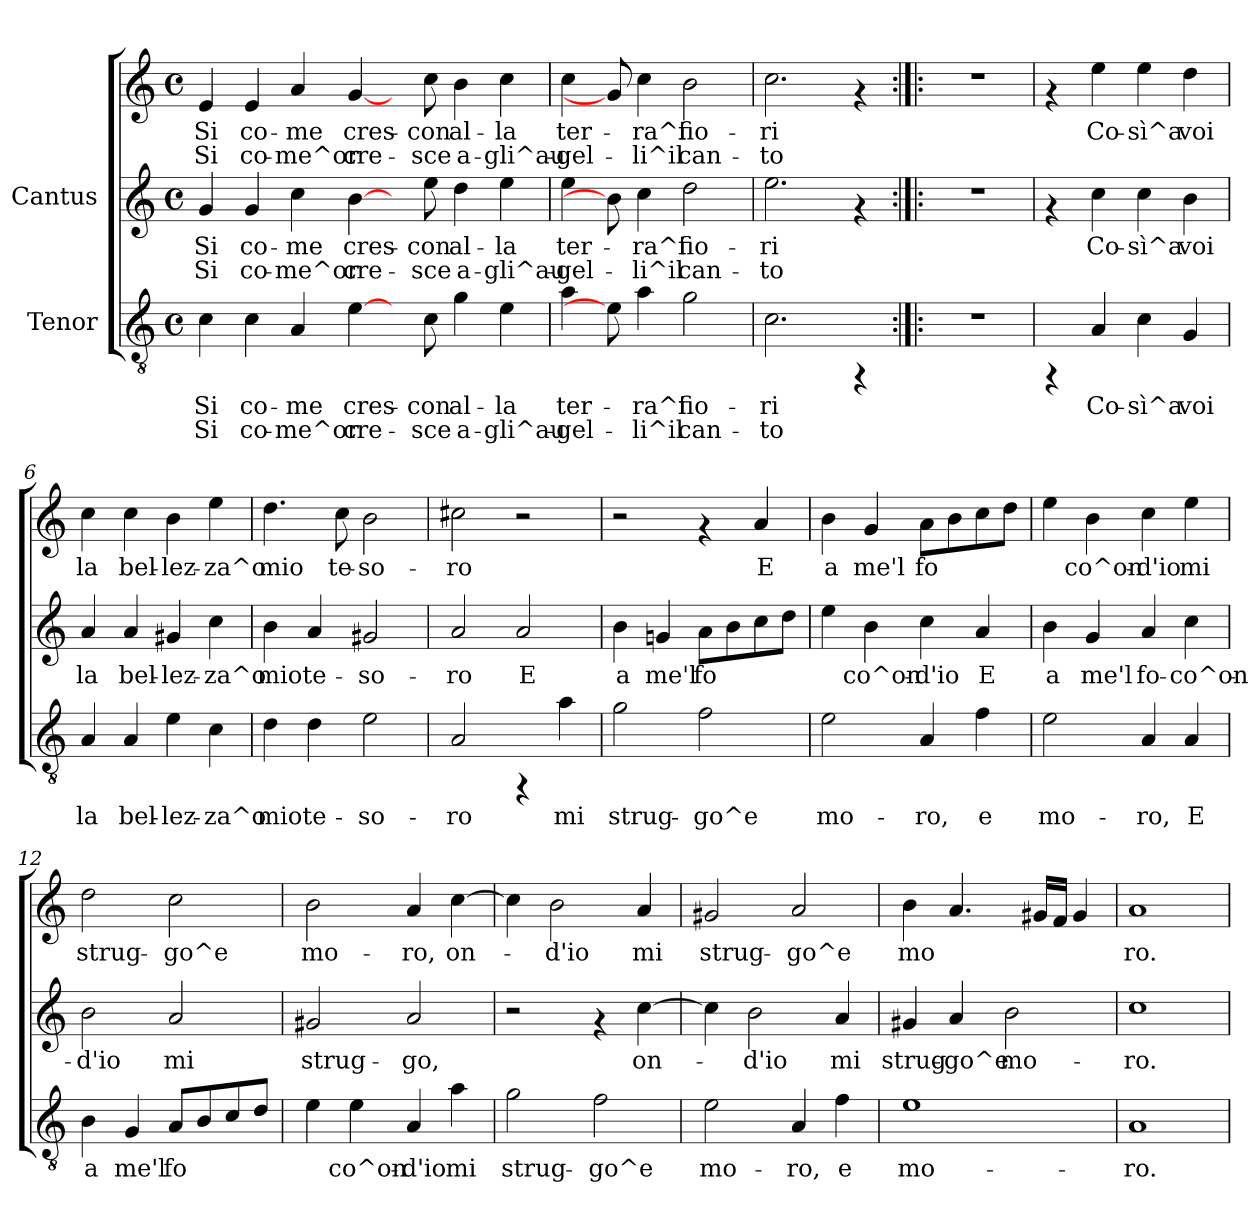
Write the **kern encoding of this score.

**kern	**text	**text	**kern	**text	**text	**kern	**text	**text
*part2	*part2	*part2	*part1	*part1	*part1	*part1	*part1	*part1
*staff3	*staff3	*staff3	*staff2	*staff2	*staff2	*staff1	*staff1	*staff1
*I"Tenor	*	*	*I"Cantus	*	*	*	*	*
!!LO:PB:g=z
*stria5	*	*	*stria5	*	*	*stria5	*	*
*clefGv2	*	*	*clefG2	*	*	*clefG2	*	*
*M4/4	*	*	*M4/4	*	*	*M4/4	*	*
*met(c)	*	*	*met(c)	*	*	*met(c)	*	*
*MM144	*	*	*MM144	*	*	*MM144	*	*
=1	=1	=1	=1	=1	=1	=1	=1	=1
!	!LO:LY:b:cj	!LO:LY:b:cj	!	!LO:LY:b:cj	!LO:LY:b:cj	!	!LO:LY:b:cj	!LO:LY:b:cj
4c\	Si	Si	4g/	-Si	Si	4e/	Si	Si
!	!LO:LY:b:cj	!LO:LY:b:cj	!	!LO:LY:b:cj	!LO:LY:b:cj	!	!LO:LY:b:cj	!LO:LY:b:cj
4c\	co-	-co-	4g/	co-	-co-	4e/	co-	-co-
!	!LO:LY:b:cj	!LO:LY:b:cj	!	!LO:LY:b:cj	!LO:LY:b:cj	!	!LO:LY:b:cj	!LO:LY:b:cj
4A/	-me	me^or	4cc\	-me	me^or	4a/	-me	me^or
!	!LO:LY:b:cj	!LO:LY:b:cj	!	!LO:LY:b:cj	!LO:LY:b:cj	!	!LO:LY:b:cj	!LO:LY:b:cj
[4e\	cres-	-cre-	[4b\	cres-	-cre-	[4g/	cres-	-cre-
8ryy	.	.	8ryy	.	.	8ryy	.	.
!	!LO:LY:b:cj	!LO:LY:b:cj	!	!LO:LY:b:cj	!LO:LY:b:cj	!	!LO:LY:b:cj	!LO:LY:b:cj
8c\	-con	sce	8ee\	-con	sce	8cc\	-con	sce
!	!LO:LY:b:cj	!LO:LY:b:cj	!	!LO:LY:b:cj	!LO:LY:b:cj	!	!LO:LY:b:cj	!LO:LY:b:cj
4g\	al-	-a-	4dd\	al-	-a-	4b\	al-	-a-
!	!LO:LY:b:cj	!LO:LY:b:cj	!	!LO:LY:b:cj	!LO:LY:b:cj	!	!LO:LY:b:cj	!LO:LY:b:cj
4e\	-la	gli^au-	4ee\	-la	gli^au-	4cc\	-la	gli^au-
=2	=2	=2	=2	=2	=2	=2	=2	=2
!	!LO:LY:b:cj	!LO:LY:b:cj	!	!LO:LY:b:cj	!LO:LY:b:cj	!	!LO:LY:b:cj	!LO:LY:b:cj
4a\	-ter-	-gel-	4ee\	-ter-	-gel-	4cc\	-ter-	-gel-
8e\]	.	.	8b\]	.	.	8g/]	.	.
!	!LO:LY:b:cj	!LO:LY:b:cj	!	!LO:LY:b:cj	!LO:LY:b:cj	!	!LO:LY:b:cj	!LO:LY:b:cj
4a\	-ra^i	li^il	4cc\	-ra^i	li^il	4cc\	-ra^i	li^il
!	!LO:LY:b:cj	!LO:LY:b:cj	!	!LO:LY:b:cj	!LO:LY:b:cj	!	!LO:LY:b:cj	!LO:LY:b:cj
2g\	fio-	-can-	2dd\	fio-	-can-	2b\	fio-	-can-
=3	=3	=3	=3	=3	=3	=3	=3	=3
!	!LO:LY:b:cj	!LO:LY:b:cj	!	!LO:LY:b:cj	!LO:LY:b:cj	!	!LO:LY:b:cj	!LO:LY:b:cj
2.c\	-ri	to	2.ee\	ri	to	2.cc\	-ri	to
4rFF	.	.	4rf	.	.	4rf	.	.
=4:|!|:	=4:|!|:	=4:|!|:	=4:|!|:	=4:|!|:	=4:|!|:	=4:|!|:	=4:|!|:	=4:|!|:
1r	.	.	1r	.	.	1r	.	.
!!LO:LB:g=z
=5	=5	=5	=5	=5	=5	=5	=5	=5
4rFF	.	.	4rf	.	.	4rf	.	.
!	!LO:LY:b:cj	!	!	!LO:LY:b:cj	!	!	!LO:LY:b:cj	!
4A/	Co-	.	4cc\	Co-	.	4ee\	Co-	.
!	!LO:LY:b:cj	!	!	!LO:LY:b:cj	!	!	!LO:LY:b:cj	!
4c\	-sì^a	.	4cc\	-sì^a	.	4ee\	-sì^a	.
!	!LO:LY:b:cj	!	!	!LO:LY:b:cj	!	!	!LO:LY:b:cj	!
4G/	voi	.	4b\	voi	.	4dd\	voi	.
=6	=6	=6	=6	=6	=6	=6	=6	=6
!	!LO:LY:b:cj	!	!	!LO:LY:b:cj	!	!	!LO:LY:b:cj	!
4A/	la	.	4a/	la	.	4cc\	la	.
!	!LO:LY:b:cj	!	!	!LO:LY:b:cj	!	!	!LO:LY:b:cj	!
4A/	bel-	.	4a/	bel-	.	4cc\	bel-	.
!	!LO:LY:b:cj	!	!	!LO:LY:b:cj	!	!	!LO:LY:b:cj	!
4e\	-lez-	.	4g#X/	-lez-	.	4b\	-lez-	.
!	!LO:LY:b:cj	!	!	!LO:LY:b:cj	!	!	!LO:LY:b:cj	!
4c\	-za^o	.	4cc\	-za^o	.	4ee\	-za^o	.
=7	=7	=7	=7	=7	=7	=7	=7	=7
!	!LO:LY:b:cj	!	!	!LO:LY:b:cj	!	!	!LO:LY:b:cj	!
4d\	mio	.	4b\	-mio	.	4.dd\	mio	.
!	!LO:LY:b:cj	!	!	!LO:LY:b:cj	!	!	!	!
4d\	te-	.	4a/	te-	.	.	.	.
!	!	!	!	!	!	!	!LO:LY:b:cj	!
.	.	.	.	.	.	8cc\	te-	.
!	!LO:LY:b:cj	!	!	!LO:LY:b:cj	!	!	!LO:LY:b:cj	!
2e\	-so-	.	2g#X/	-so-	.	2b\	-so-	.
=8	=8	=8	=8	=8	=8	=8	=8	=8
!	!LO:LY:b:cj	!	!	!LO:LY:b:cj	!	!	!LO:LY:b:cj	!
2A/	-ro	.	2a/	ro	.	2cc#X\	-ro	.
!	!	!	!	!LO:LY:b:cj	!	!	!	!
4rFF	.	.	2a/	E	.	2r	.	.
!	!LO:LY:b:cj	!	!	!	!	!	!	!
4a\	mi	.	.	.	.	.	.	.
=9	=9	=9	=9	=9	=9	=9	=9	=9
!	!LO:LY:b:cj	!	!	!LO:LY:b:cj	!	!	!	!
2g\	strug-	.	4b\	a	.	2r	.	.
!	!	!	!	!LO:LY:b:cj	!	!	!	!
.	.	.	4gn/	me'l	.	.	.	.
!	!LO:LY:b:cj	!	!	!LO:LY:b:cj	!	!	!	!
2f\	-go^e	.	8a\L	fo-	.	4rf	.	.
!	!	!	!	!LO:LY:b:cj	!	!	!	!
.	.	.	8b\	--	.	.	.	.
!	!	!	!	!LO:LY:b:cj	!	!	!LO:LY:b:cj	!
.	.	.	8cc\	--	.	4a/	E	.
!	!	!	!	!LO:LY:b:cj	!	!	!	!
.	.	.	8dd\J	--	.	.	.	.
!!LO:LB:g=z
=10	=10	=10	=10	=10	=10	=10	=10	=10
!	!LO:LY:b:cj	!	!	!LO:LY:b:cj	!	!	!LO:LY:b:cj	!
2e\	mo-	.	4ee\	-	.	4b\	-a	.
!	!	!	!	!LO:LY:b:cj	!	!	!LO:LY:b:cj	!
.	.	.	4b\	co^on-	.	4g/	me'l	.
!	!LO:LY:b:cj	!	!	!LO:LY:b:cj	!	!	!LO:LY:b:cj	!
4A/	-ro,	.	4cc\	-d'io	.	8a\L	fo-	.
!	!	!	!	!	!	!	!LO:LY:b:cj	!
.	.	.	.	.	.	8b\	--	.
!	!LO:LY:b:cj	!	!	!LO:LY:b:cj	!	!	!LO:LY:b:cj	!
4f\	e	.	4a/	E	.	8cc\	--	.
!	!	!	!	!	!	!	!LO:LY:b:cj	!
.	.	.	.	.	.	8dd\J	--	.
=11	=11	=11	=11	=11	=11	=11	=11	=11
!	!LO:LY:b:cj	!	!	!LO:LY:b:cj	!	!	!LO:LY:b:cj	!
2e\	mo-	.	4b\	a	.	4ee\	.	.
!	!	!	!	!LO:LY:b:cj	!	!	!LO:LY:b:cj	!
.	.	.	4g/	me'l	.	4b\	co^on-	.
!	!LO:LY:b:cj	!	!	!LO:LY:b:cj	!	!	!LO:LY:b:cj	!
4A/	-ro,	.	4a/	fo-	.	4cc\	-d'io	.
!	!LO:LY:b:cj	!	!	!LO:LY:b:cj	!	!	!LO:LY:b:cj	!
4A/	E	.	4cc\	-co^on-	.	4ee\	mi	.
=12	=12	=12	=12	=12	=12	=12	=12	=12
!	!LO:LY:b:cj	!	!	!LO:LY:b:cj	!	!	!LO:LY:b:cj	!
4B\	a	.	2b\	d'io	.	2dd\	-strug-	.
!	!LO:LY:b:cj	!	!	!	!	!	!	!
4G/	me'l	.	.	.	.	.	.	.
!	!LO:LY:b:cj	!	!	!LO:LY:b:cj	!	!	!LO:LY:b:cj	!
8A/L	fo-	.	2a/	mi	.	2cc\	-go^e	.
!	!LO:LY:b:cj	!	!	!	!	!	!	!
8B/	--	.	.	.	.	.	.	.
!	!LO:LY:b:cj	!	!	!	!	!	!	!
8c/	--	.	.	.	.	.	.	.
!	!LO:LY:b:cj	!	!	!	!	!	!	!
8d/J	--	.	.	.	.	.	.	.
=13	=13	=13	=13	=13	=13	=13	=13	=13
!	!LO:LY:b:cj	!	!	!LO:LY:b:cj	!	!	!LO:LY:b:cj	!
4e\	-	.	2g#X/	-strug-	.	2b\	mo-	.
!	!LO:LY:b:cj	!	!	!	!	!	!	!
4e\	co^on-	.	.	.	.	.	.	.
!	!LO:LY:b:cj	!	!	!LO:LY:b:cj	!	!	!LO:LY:b:cj	!
4A/	-d'io	.	2a/	-go,	.	4a/	-ro,	.
!	!LO:LY:b:cj	!	!	!	!	!	!LO:LY:b:cj	!
4a\	mi	.	.	.	.	[>4cc\	on-	.
!!LO:PB:g=z
=14	=14	=14	=14	=14	=14	=14	=14	=14
!	!LO:LY:b:cj	!	!	!	!	!	!LO:LY:b:cj	!
2g\	strug-	.	2r	.	.	4cc\]	.	.
!	!	!	!	!	!	!	!LO:LY:b:cj	!
.	.	.	.	.	.	2b\	d'io	.
!	!LO:LY:b:cj	!	!	!	!	!	!	!
2f\	-go^e	.	4rf	.	.	.	.	.
!	!	!	!	!LO:LY:b:cj	!	!	!LO:LY:b:cj	!
.	.	.	[>4cc\	on-	.	4a/	mi	.
=15	=15	=15	=15	=15	=15	=15	=15	=15
!	!LO:LY:b:cj	!	!	!LO:LY:b:cj	!	!	!LO:LY:b:cj	!
2e\	mo-	.	4cc\]	.	.	2g#X/	-strug-	.
!	!	!	!	!LO:LY:b:cj	!	!	!	!
.	.	.	2b\	d'io	.	.	.	.
!	!LO:LY:b:cj	!	!	!	!	!	!LO:LY:b:cj	!
4A/	-ro,	.	.	.	.	2a/	-go^e	.
!	!LO:LY:b:cj	!	!	!LO:LY:b:cj	!	!	!	!
4f\	e	.	4a/	mi	.	.	.	.
=16	=16	=16	=16	=16	=16	=16	=16	=16
!	!LO:LY:b:cj	!	!	!LO:LY:b:cj	!	!	!LO:LY:b:cj	!
1e	mo-	.	4g#X/	-strug-	.	4b\	mo-	.
!	!	!	!	!LO:LY:b:cj	!	!	!LO:LY:b:cj	!
.	.	.	4a/	-go^e	.	4.a/	--	.
!	!	!	!	!LO:LY:b:cj	!	!	!	!
.	.	.	2b\	mo-	.	.	.	.
!	!	!	!	!	!	!	!LO:LY:b:cj	!
.	.	.	.	.	.	16g#X/L	--	.
!	!	!	!	!	!	!	!LO:LY:b:cj	!
.	.	.	.	.	.	16f/J	--	.
!	!	!	!	!	!	!	!LO:LY:b:cj	!
.	.	.	.	.	.	4g#/	--	.
=17	=17	=17	=17	=17	=17	=17	=17	=17
!	!LO:LY:b:cj	!	!	!LO:LY:b:cj	!	!	!LO:LY:b:cj	!
1A	-ro.	.	1cc	ro.	.	1a	-ro.	.
=	=	=	=	=	=	=	=	=
*-	*-	*-	*-	*-	*-	*-	*-	*-
